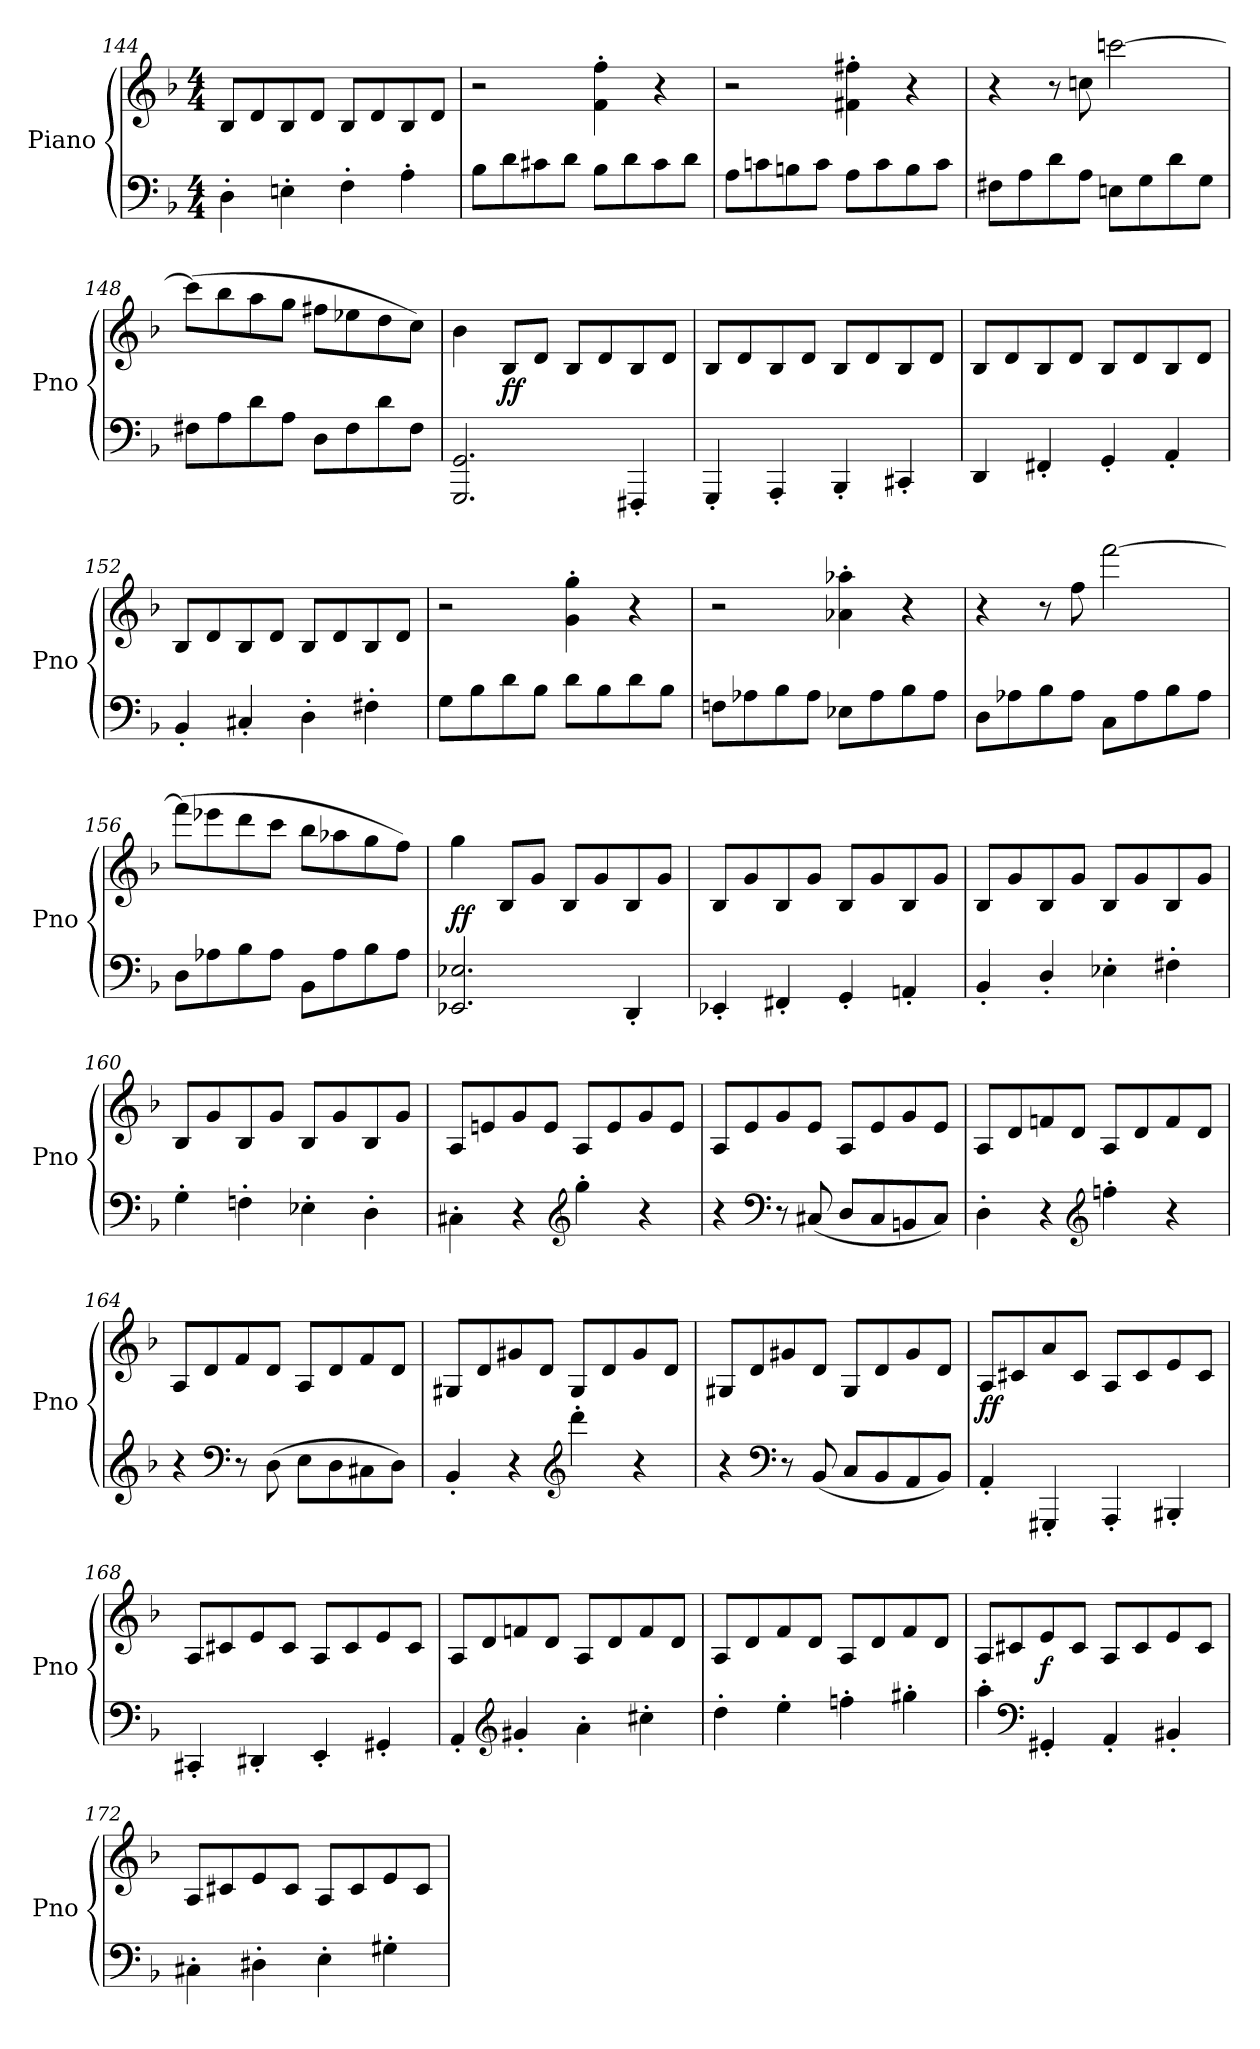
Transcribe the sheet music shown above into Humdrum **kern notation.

**kern	**kern	**dynam
*part1	*part1	*part1
*staff2	*staff1	*staff1/2
*I"Piano	*	*
*I'Pno	*	*
*clefF4	*clefG2	*
*k[b-]	*k[b-]	*
*M4/4	*M4/4	*
=144	=144	=144
4D'\	8B-/L	.
.	8d/	.
4En'\	8B-/	.
.	8d/J	.
4F'\	8B-/L	.
.	8d/	.
4A'\	8B-/	.
.	8d/J	.
=145	=145	=145
8B-\L	2r	.
8d\	.	.
8c#X\	.	.
8d\J	.	.
8B-\L	4f'\ 4ff'\	.
8d\	.	.
8c#\	4r	.
8d\J	.	.
=146	=146	=146
8A\L	2r	.
8cn\	.	.
8Bn\	.	.
8c\J	.	.
8A\L	4f#X'\ 4ff#X'\	.
8c\	.	.
8B\	4r	.
8c\J	.	.
=147	=147	=147
8F#X\L	4r	.
8A\	.	.
8d\	8r	.
8A\J	8ccn\	.
8En\L	[2cccn\	.
8G\	.	.
8d\	.	.
8G\J	.	.
=148	=148	=148
8F#X\L	(8ccc\L]	.
8A\	8bb-\	.
8d\	8aa\	.
8A\J	8gg\J	.
8D\L	8ff#X\L	.
8F#\	8ee-X\	.
8d\	8dd\	.
8F#\J	8cc\J)	.
=149	=149	=149
2.GGG/ 2.GG/	4b-\	.
.	8B-/L	ff
.	8d/J	.
.	8B-/L	.
.	8d/	.
4FFF#X'/	8B-/	.
.	8d/J	.
=150	=150	=150
4GGG'/	8B-/L	.
.	8d/	.
4AAA'/	8B-/	.
.	8d/J	.
4BBB-'/	8B-/L	.
.	8d/	.
4CC#X'/	8B-/	.
.	8d/J	.
=151	=151	=151
4DD/	8B-/L	.
.	8d/	.
4FF#X'/	8B-/	.
.	8d/J	.
4GG'/	8B-/L	.
.	8d/	.
4AA'/	8B-/	.
.	8d/J	.
=152	=152	=152
4BB-'/	8B-/L	.
.	8d/	.
4C#X'/	8B-/	.
.	8d/J	.
4D'\	8B-/L	.
.	8d/	.
4F#X'\	8B-/	.
.	8d/J	.
=153	=153	=153
8G\L	2r	.
8B-\	.	.
8d\	.	.
8B-\J	.	.
8d\L	4g'\ 4gg'\	.
8B-\	.	.
8d\	4r	.
8B-\J	.	.
=154	=154	=154
8Fn\L	2r	.
8A-X\	.	.
8B-\	.	.
8A-\J	.	.
8E-X\L	4a-X'\ 4aa-X'\	.
8A-\	.	.
8B-\	4r	.
8A-\J	.	.
=155	=155	=155
8D\L	4r	.
8A-X\	.	.
8B-\	8r	.
8A-\J	8ff\	.
8C\L	[2fff\	.
8A-\	.	.
8B-\	.	.
8A-\J	.	.
=156	=156	=156
8D\L	(8fff\L]	.
8A-X\	8eee-X\	.
8B-\	8ddd\	.
8A-\J	8ccc\J	.
8BB-\L	8bb-\L	.
8A-\	8aa-X\	.
8B-\	8gg\	.
8A-\J	8ff\J)	.
=157	=157	=157
2.EE-X/ 2.E-X/	4gg\	ff
.	8B-/L	.
.	8g/J	.
.	8B-/L	.
.	8g/	.
4DD'/	8B-/	.
.	8g/J	.
=158	=158	=158
4EE-X'/	8B-/L	.
.	8g/	.
4FF#X'/	8B-/	.
.	8g/J	.
4GG'/	8B-/L	.
.	8g/	.
4AAn'/	8B-/	.
.	8g/J	.
=159	=159	=159
4BB-'/	8B-/L	.
.	8g/	.
4D'/	8B-/	.
.	8g/J	.
4E-X'\	8B-/L	.
.	8g/	.
4F#X'\	8B-/	.
.	8g/J	.
=160	=160	=160
4G'\	8B-/L	.
.	8g/	.
4Fn'\	8B-/	.
.	8g/J	.
4E-X'\	8B-/L	.
.	8g/	.
4D'\	8B-/	.
.	8g/J	.
=161	=161	=161
4C#X'\	8A/L	.
.	8en/	.
4r	8g/	.
.	8e/J	.
*clefG2	*	*
4gg'\	8A/L	.
.	8e/	.
4r	8g/	.
.	8e/J	.
=162	=162	=162
4r	8A/L	.
.	8e/	.
*clefF4	*	*
8r	8g/	.
(8C#X/	8e/J	.
8D/L	8A/L	.
8C#/	8e/	.
8BBn/	8g/	.
8C#/J)	8e/J	.
=163	=163	=163
4D'\	8A/L	.
.	8d/	.
4r	8fn/	.
.	8d/J	.
*clefG2	*	*
4ffn'\	8A/L	.
.	8d/	.
4r	8f/	.
.	8d/J	.
=164	=164	=164
4r	8A/L	.
.	8d/	.
*clefF4	*	*
8r	8f/	.
(8D\	8d/J	.
8E\L	8A/L	.
8D\	8d/	.
8C#X\	8f/	.
8D\J)	8d/J	.
=165	=165	=165
4BB-'/	8G#X/L	.
.	8d/	.
4r	8g#X/	.
.	8d/J	.
*clefG2	*	*
4ddd'\	8G#/L	.
.	8d/	.
4r	8g#/	.
.	8d/J	.
=166	=166	=166
4r	8G#X/L	.
.	8d/	.
*clefF4	*	*
8r	8g#X/	.
(8BB-/	8d/J	.
8C/L	8G#/L	.
8BB-/	8d/	.
8AA/	8g#/	.
8BB-/J)	8d/J	.
=167	=167	=167
4AA'/	8A/L	ff
.	8c#X/	.
4GGG#X'/	8a/	.
.	8c#/J	.
4AAA'/	8A/L	.
.	8c#/	.
4BBB#X'/	8e/	.
.	8c#/J	.
=168	=168	=168
4CC#X'/	8A/L	.
.	8c#X/	.
4DD#X'/	8e/	.
.	8c#/J	.
4EE'/	8A/L	.
.	8c#/	.
4GG#X'/	8e/	.
.	8c#/J	.
=169	=169	=169
4AA'/	8A/L	.
.	8d/	.
*clefG2	*	*
4g#X'/	8fn/	.
.	8d/J	.
4a'\	8A/L	.
.	8d/	.
4cc#X'\	8f/	.
.	8d/J	.
=170	=170	=170
4dd'\	8A/L	.
.	8d/	.
4ee'\	8f/	.
.	8d/J	.
4ffn'\	8A/L	.
.	8d/	.
4gg#X'\	8f/	.
.	8d/J	.
=171	=171	=171
4aa'\	8A/L	.
.	8c#X/	.
*clefF4	*	*
4GG#X'/	8e/	f
.	8c#/J	.
4AA'/	8A/L	.
.	8c#/	.
4BB#X'/	8e/	.
.	8c#/J	.
=172	=172	=172
4C#X'\	8A/L	.
.	8c#X/	.
4D#X'\	8e/	.
.	8c#/J	.
4E'\	8A/L	.
.	8c#/	.
4G#X'\	8e/	.
.	8c#/J	.
=	=	=
*-	*-	*-
